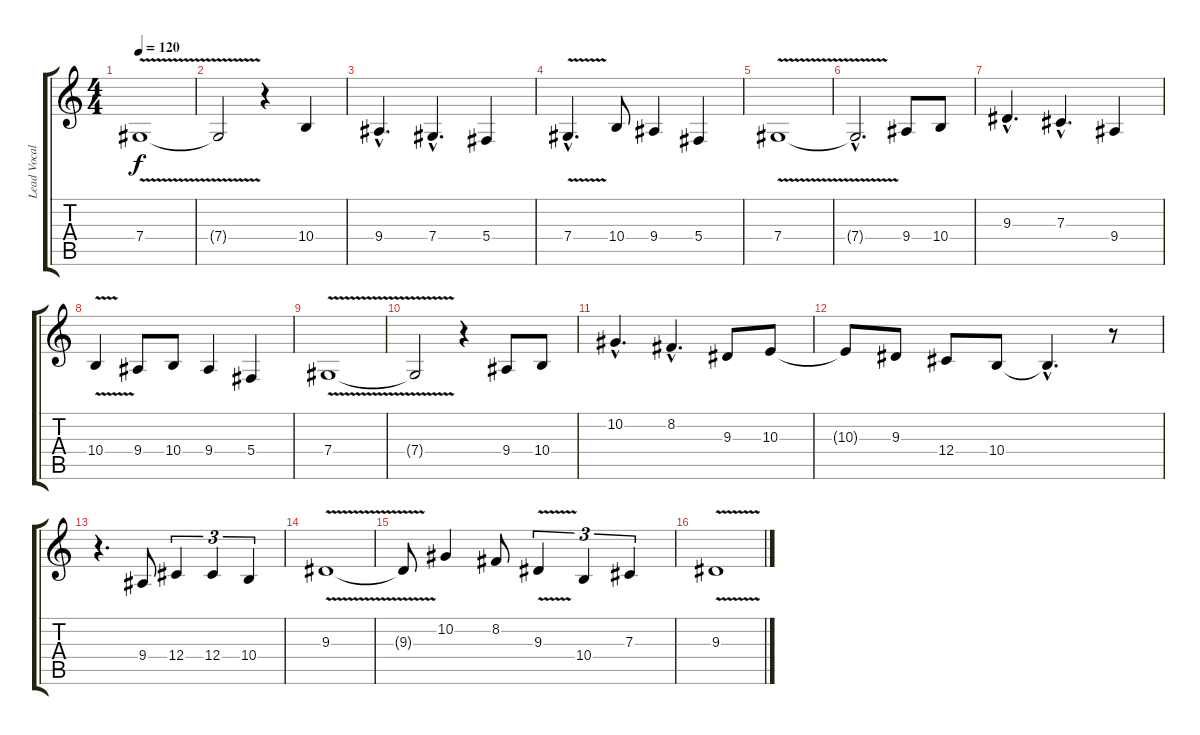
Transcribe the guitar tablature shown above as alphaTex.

\track ("Lead Vocal" "Lead Vocal") {instrument tenorsax}
\staff {score tabs}
\tuning (Eb4 Bb3 Gb3 Db3 Ab2 Eb2) {hide}
\ts (4 4)
\tempo 120
\clef g2
\ks c
7.4{v}.1{dy f} |
7.4{t}.2 r.4 10.4.4 |
9.4{hac}.4{d} 7.4{hac}.4{d} 5.4.4 |
7.4{v hac}.4{d} 10.4.8 9.4.4 5.4.4 |
7.4{v}.1 |
7.4{hac t}.2{d} 9.4.8 10.4.8 |
9.3{hac}.4{d} 7.3{hac}.4{d} 9.4.4 |
10.4{v}.4 9.4.8 10.4.8 9.4.4 5.4.4 |
7.4{v}.1 |
7.4{t}.2 r.4 9.4.8 10.4.8 |
10.2{hac}.4{d} 8.2{hac}.4{d} 9.3.8 10.3.8 |
10.3{t}.8 9.3.8 12.4.8 10.4.8 10.4{hac t}.4{d} r.8 |
r.4{d} 9.4.8 12.4.4{tu (3 2)} 12.4.4{tu (3 2)} 10.4.4{tu (3 2)} |
9.3{v}.1 |
9.3{t}.8 10.2.4 8.2.8 9.3{v}.4{tu (3 2)} 10.4.4{tu (3 2)} 7.3.4{tu (3 2)} |
9.3{v}.1
